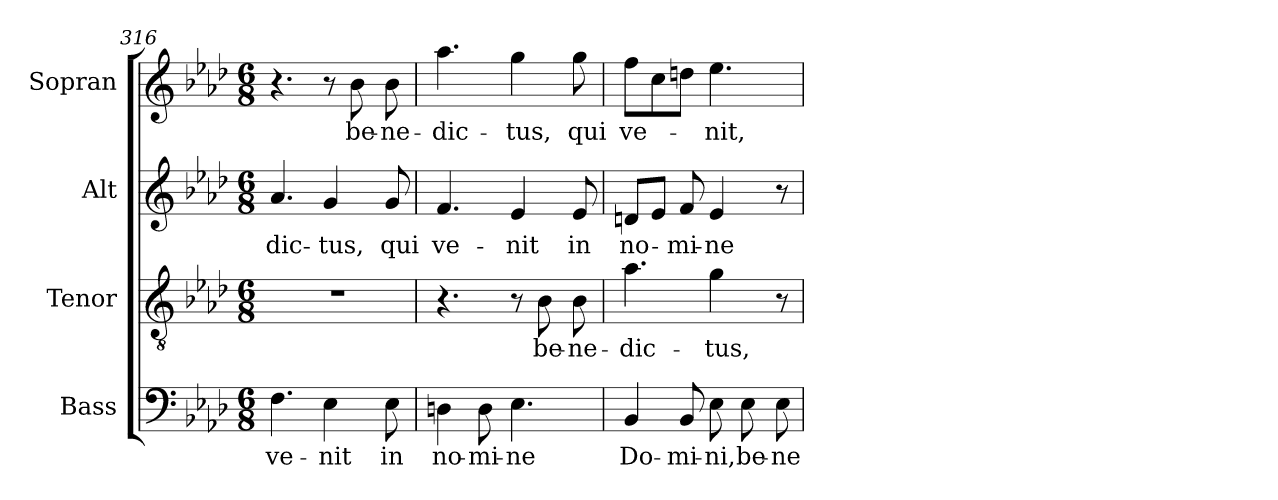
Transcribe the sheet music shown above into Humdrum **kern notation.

**kern	**text	**kern	**text	**kern	**text	**kern	**text
*part4	*part4	*part3	*part3	*part2	*part2	*part1	*part1
*staff4	*staff4	*staff3	*staff3	*staff2	*staff2	*staff1	*staff1
*I"Bass	*	*I"Tenor	*	*I"Alt	*	*I"Sopran	*
*I'B.	*	*I'T.	*	*I'A.	*	*I'S.	*
*clefF4	*	*clefGv2	*	*clefG2	*	*clefG2	*
*k[b-e-a-d-]	*	*k[b-e-a-d-]	*	*k[b-e-a-d-]	*	*k[b-e-a-d-]	*
*A-:	*	*A-:	*	*A-:	*	*A-:	*
*M6/8	*	*M6/8	*	*M6/8	*	*M6/8	*
=316	=316	=316	=316	=316	=316	=316	=316
!	!LO:LY:b	!	!	!	!LO:LY:b	!	!
4.F\	ve-	2.r	.	4.a-/	-dic-	4.r	.
!	!LO:LY:b	!	!	!	!LO:LY:b	!	!
4E-\	-nit	.	.	4g/	-tus,	8r	.
!	!	!	!	!	!	!	!LO:LY:b
.	.	.	.	.	.	8b-\	be-
!	!LO:LY:b	!	!	!	!LO:LY:b	!	!LO:LY:b
8E-\	in	.	.	8g/	qui	8b-\	-ne-
=317	=317	=317	=317	=317	=317	=317	=317
!	!LO:LY:b	!	!	!	!LO:LY:b	!	!LO:LY:b
4Dn\	no-	4.r	.	4.f/	ve-	4.aa-\	-dic-
!	!LO:LY:b	!	!	!	!	!	!
8D\	-mi-	.	.	.	.	.	.
!	!LO:LY:b	!	!	!	!LO:LY:b	!	!LO:LY:b
4.E-\	-ne	8r	.	4e-/	-nit	4gg\	-tus,
!	!	!	!LO:LY:b	!	!	!	!
.	.	8B-\	be-	.	.	.	.
!	!	!	!LO:LY:b	!	!LO:LY:b	!	!LO:LY:b
.	.	8B-\	-ne-	8e-/	in	8gg\	qui
!!LO:LB:g=z
=318	=318	=318	=318	=318	=318	=318	=318
!	!LO:LY:b	!	!LO:LY:b	!	!LO:LY:b	!	!LO:LY:b
4BB-/	Do-	4.a-\	-dic-	8dn/L	no-	8ff\L	ve-
.	.	.	.	8e-/J	.	8cc\	.
!	!LO:LY:b	!	!	!	!LO:LY:b	!	!
8BB-/	-mi-	.	.	8f/	-mi-	8ddn\J	.
!	!LO:LY:b	!	!LO:LY:b	!	!LO:LY:b	!	!LO:LY:b
8E-\	-ni,	4g\	-tus,	4e-/	-ne	4.ee-\	-nit,
!	!LO:LY:b	!	!	!	!	!	!
8E-\	be-	.	.	.	.	.	.
!	!LO:LY:b	!	!	!	!	!	!
8E-\	-ne-	8r	.	8r	.	.	.
=	=	=	=	=	=	=	=
*-	*-	*-	*-	*-	*-	*-	*-
